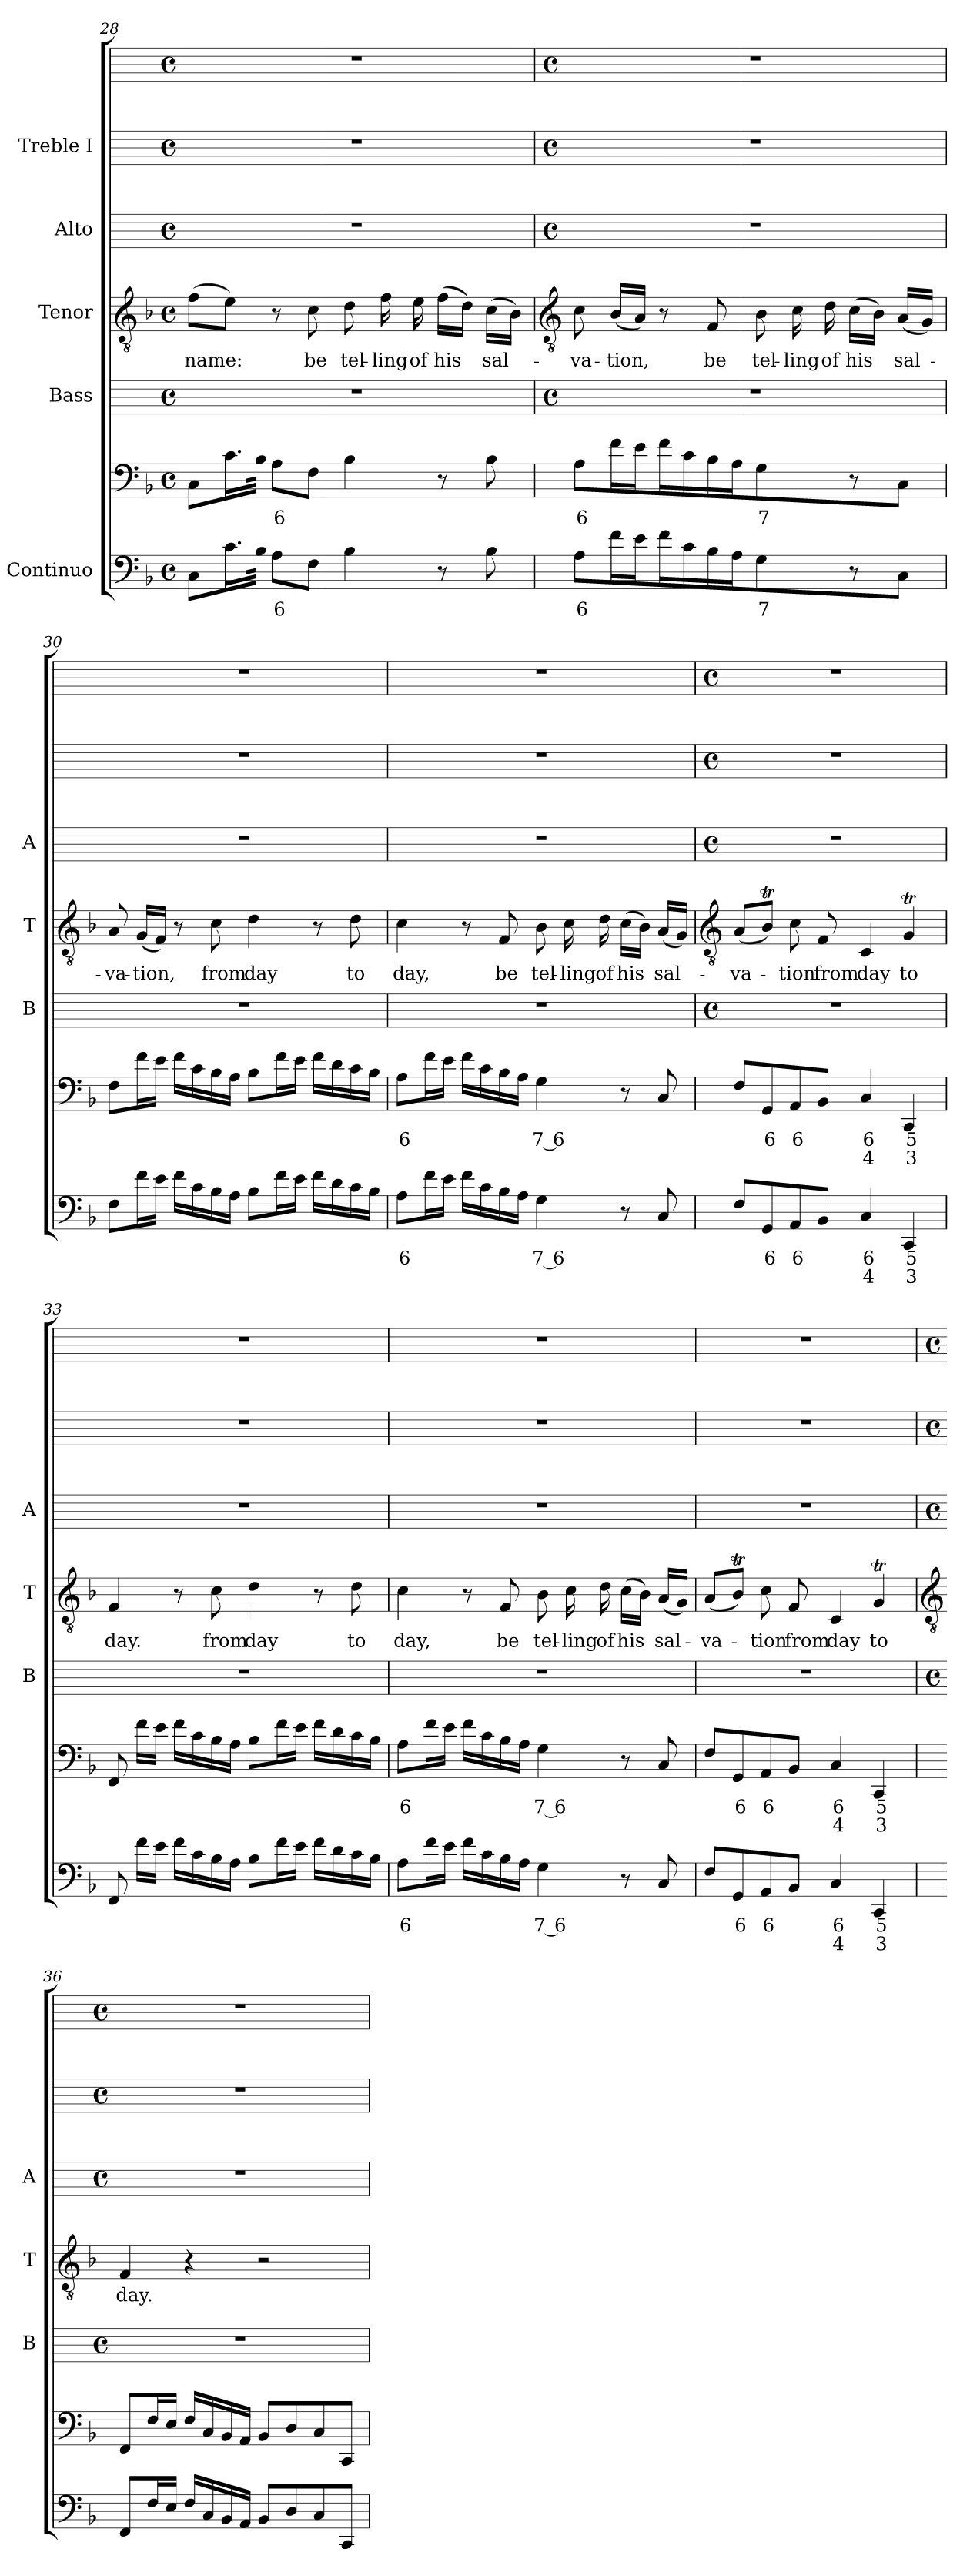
**kern	**text	**text	**kern	**text	**text	**kern	**kern	**text	**kern	**kern	**kern
*part5	*part5	*part5	*part5	*part5	*part5	*part4	*part3	*part3	*part2	*part1	*part1
*staff7	*staff7	*staff7	*staff6	*staff6	*staff6	*staff5	*staff4	*staff4	*staff3	*staff2	*staff1
*I"Continuo	*	*	*	*	*	*I"Bass	*I"Tenor	*	*I"Alto	*I"Treble I	*
*	*	*	*	*	*	*I'B	*I'T	*	*I'A	*	*
*	*	*	*clefF4	*	*	*	*clefGv2	*	*	*	*
*k[b-]	*	*	*k[b-]	*	*	*	*k[b-]	*	*	*	*
*F:	*	*	*F:	*	*	*	*F:	*	*	*	*
*M4/4	*	*	*M4/4	*	*	*M4/4	*M4/4	*	*M4/4	*M4/4	*M4/4
*met(c)	*	*	*met(c)	*	*	*met(c)	*met(c)	*	*met(c)	*met(c)	*met(c)
=28	=28	=28	=28	=28	=28	=28	=28	=28	=28	=28	=28
!	!	!	!	!	!	!	!	!LO:LY:b	!	!	!
8CL	.	.	8CL	.	.	1r	(>8fL	name:	1r	1r	1r
16.cL	.	.	16.cL	.	.	.	8eJ)	.	.	.	.
32B-JJ	.	.	32B-JJ	.	.	.	.	.	.	.	.
!	!LO:LY:b	!	!	!LO:LY:b	!	!	!	!	!	!	!
8AL	6	.	8AL	6	.	.	8r	.	.	.	.
!	!	!	!	!	!	!	!	!LO:LY:b	!	!	!
8FJ	.	.	8FJ	.	.	.	8c	be	.	.	.
!	!	!	!	!	!	!	!	!LO:LY:b	!	!	!
4B-	.	.	4B-	.	.	.	8d	tel-	.	.	.
!	!	!	!	!	!	!	!	!LO:LY:b	!	!	!
.	.	.	.	.	.	.	16f	-ling	.	.	.
!	!	!	!	!	!	!	!	!LO:LY:b	!	!	!
.	.	.	.	.	.	.	16e	of	.	.	.
!	!	!	!	!	!	!	!	!LO:LY:b	!	!	!
8r	.	.	8r	.	.	.	(>16fLL	his	.	.	.
.	.	.	.	.	.	.	16dJJ)	.	.	.	.
!	!	!	!	!	!	!	!	!LO:LY:b	!	!	!
8B-	.	.	8B-	.	.	.	(>16cLL	sal-	.	.	.
.	.	.	.	.	.	.	16B-JJ)	.	.	.	.
!!LO:LB:g=z
=29	=29	=29	=29	=29	=29	=29	=29	=29	=29	=29	=29
*	*	*	*	*	*	*	*clefGv2	*	*	*	*
*	*	*	*	*	*	*M4/4	*	*	*M4/4	*M4/4	*M4/4
*	*	*	*	*	*	*met(c)	*	*	*met(c)	*met(c)	*met(c)
!	!LO:LY:b	!	!	!LO:LY:b	!	!	!	!LO:LY:b	!	!	!
8AL	6	.	8AL	6	.	1r	8c	va-	1r	1r	1r
!	!	!	!	!	!	!	!	!LO:LY:b	!	!	!
16fL	.	.	16fL	.	.	.	(<16B-LL	-tion,	.	.	.
16eJJ	.	.	16eJJ	.	.	.	16AJJ)	.	.	.	.
16fLL	.	.	16fLL	.	.	.	8r	.	.	.	.
16c	.	.	16c	.	.	.	.	.	.	.	.
!	!	!	!	!	!	!	!	!LO:LY:b	!	!	!
16B-	.	.	16B-	.	.	.	8F	be	.	.	.
16AJJ	.	.	16AJJ	.	.	.	.	.	.	.	.
!	!LO:LY:b	!	!	!LO:LY:b	!	!	!	!LO:LY:b	!	!	!
4G	7	.	4G	7	.	.	8B-	tel-	.	.	.
!	!	!	!	!	!	!	!	!LO:LY:b	!	!	!
.	.	.	.	.	.	.	16c	-ling	.	.	.
!	!	!	!	!	!	!	!	!LO:LY:b	!	!	!
.	.	.	.	.	.	.	16d	of	.	.	.
!	!LO:LY:b	!	!	!LO:LY:b	!	!	!	!	!	!	!
8qqCLyy	6	.	8qqCLyy	6	.	.	.	.	.	.	.
!	!	!	!	!	!	!	!	!LO:LY:b	!	!	!
8r	.	.	8r	.	.	.	(>16cLL	his	.	.	.
.	.	.	.	.	.	.	16B-JJ)	.	.	.	.
!	!LO:LY:b	!	!	!LO:LY:b	!	!	!	!LO:LY:b	!	!	!
8CJ	.	.	8CJ	.	.	.	(<16ALL	sal-	.	.	.
.	.	.	.	.	.	.	16GJJ)	.	.	.	.
=30	=30	=30	=30	=30	=30	=30	=30	=30	=30	=30	=30
!	!	!	!	!	!	!	!	!LO:LY:b	!	!	!
8FL	.	.	8FL	.	.	1r	8A	va-	1r	1r	1r
!	!	!	!	!	!	!	!	!LO:LY:b	!	!	!
16fL	.	.	16fL	.	.	.	(<16GLL	-tion,	.	.	.
16eJJ	.	.	16eJJ	.	.	.	16FJJ)	.	.	.	.
16fLL	.	.	16fLL	.	.	.	8r	.	.	.	.
16c	.	.	16c	.	.	.	.	.	.	.	.
!	!	!	!	!	!	!	!	!LO:LY:b	!	!	!
16B-	.	.	16B-	.	.	.	8c	from	.	.	.
16AJJ	.	.	16AJJ	.	.	.	.	.	.	.	.
!	!	!	!	!	!	!	!	!LO:LY:b	!	!	!
8B-L	.	.	8B-L	.	.	.	4d	day	.	.	.
16fL	.	.	16fL	.	.	.	.	.	.	.	.
16eJJ	.	.	16eJJ	.	.	.	.	.	.	.	.
16fLL	.	.	16fLL	.	.	.	8r	.	.	.	.
16d	.	.	16d	.	.	.	.	.	.	.	.
!	!	!	!	!	!	!	!	!LO:LY:b	!	!	!
16c	.	.	16c	.	.	.	8d	to	.	.	.
16B-JJ	.	.	16B-JJ	.	.	.	.	.	.	.	.
=31	=31	=31	=31	=31	=31	=31	=31	=31	=31	=31	=31
!	!LO:LY:b	!	!	!LO:LY:b	!	!	!	!LO:LY:b	!	!	!
8AL	6	.	8AL	6	.	1r	4c	day,	1r	1r	1r
16fL	.	.	16fL	.	.	.	.	.	.	.	.
16eJJ	.	.	16eJJ	.	.	.	.	.	.	.	.
16fLL	.	.	16fLL	.	.	.	8r	.	.	.	.
16c	.	.	16c	.	.	.	.	.	.	.	.
!	!	!	!	!	!	!	!	!LO:LY:b	!	!	!
16B-	.	.	16B-	.	.	.	8F	be	.	.	.
16AJJ	.	.	16AJJ	.	.	.	.	.	.	.	.
!	!LO:LY:b	!	!	!LO:LY:b	!	!	!	!LO:LY:b	!	!	!
4G	7 6	.	4G	7 6	.	.	8B-	tel-	.	.	.
!	!	!	!	!	!	!	!	!LO:LY:b	!	!	!
.	.	.	.	.	.	.	16c	-ling	.	.	.
!	!	!	!	!	!	!	!	!LO:LY:b	!	!	!
.	.	.	.	.	.	.	16d	of	.	.	.
!	!	!	!	!	!	!	!	!LO:LY:b	!	!	!
8r	.	.	8r	.	.	.	(>16cLL	his	.	.	.
.	.	.	.	.	.	.	16B-JJ)	.	.	.	.
!	!	!	!	!	!	!	!	!LO:LY:b	!	!	!
8C	.	.	8C	.	.	.	(<16ALL	sal-	.	.	.
.	.	.	.	.	.	.	16GJJ)	.	.	.	.
!!LO:LB:g=z
=32	=32	=32	=32	=32	=32	=32	=32	=32	=32	=32	=32
*	*	*	*	*	*	*	*clefGv2	*	*	*	*
*	*	*	*	*	*	*M4/4	*	*	*M4/4	*M4/4	*M4/4
*	*	*	*	*	*	*met(c)	*	*	*met(c)	*met(c)	*met(c)
!	!	!	!	!	!	!	!	!LO:LY:b	!	!	!
8FL	.	.	8FL	.	.	1r	(<8AL	va-	1r	1r	1r
!	!LO:LY:b	!	!	!LO:LY:b	!	!	!	!	!	!	!
8GG	6	.	8GG	6	.	.	8B-TJ)	.	.	.	.
!	!LO:LY:b	!	!	!LO:LY:b	!	!	!	!LO:LY:b	!	!	!
8AA	6	.	8AA	6	.	.	8c	tion	.	.	.
!	!	!	!	!	!	!	!	!LO:LY:b	!	!	!
8BB-J	.	.	8BB-J	.	.	.	8F	from	.	.	.
!	!LO:LY:b	!LO:LY:b	!	!LO:LY:b	!LO:LY:b	!	!	!LO:LY:b	!	!	!
4C	6	4	4C	6	4	.	4C	day	.	.	.
!	!LO:LY:b	!LO:LY:b	!	!LO:LY:b	!LO:LY:b	!	!	!LO:LY:b	!	!	!
4CC	5	3	4CC	5	3	.	4GT	to	.	.	.
=33	=33	=33	=33	=33	=33	=33	=33	=33	=33	=33	=33
!	!	!	!	!	!	!	!	!LO:LY:b	!	!	!
8FF	.	.	8FF	.	.	1r	4F	day.	1r	1r	1r
16fLL	.	.	16fLL	.	.	.	.	.	.	.	.
16eJJ	.	.	16eJJ	.	.	.	.	.	.	.	.
16fLL	.	.	16fLL	.	.	.	8r	.	.	.	.
16c	.	.	16c	.	.	.	.	.	.	.	.
!	!	!	!	!	!	!	!	!LO:LY:b	!	!	!
16B-	.	.	16B-	.	.	.	8c	from	.	.	.
16AJJ	.	.	16AJJ	.	.	.	.	.	.	.	.
!	!	!	!	!	!	!	!	!LO:LY:b	!	!	!
8B-L	.	.	8B-L	.	.	.	4d	day	.	.	.
16fL	.	.	16fL	.	.	.	.	.	.	.	.
16eJJ	.	.	16eJJ	.	.	.	.	.	.	.	.
16fLL	.	.	16fLL	.	.	.	8r	.	.	.	.
16d	.	.	16d	.	.	.	.	.	.	.	.
!	!	!	!	!	!	!	!	!LO:LY:b	!	!	!
16c	.	.	16c	.	.	.	8d	to	.	.	.
16B-JJ	.	.	16B-JJ	.	.	.	.	.	.	.	.
=34	=34	=34	=34	=34	=34	=34	=34	=34	=34	=34	=34
!	!LO:LY:b	!	!	!LO:LY:b	!	!	!	!LO:LY:b	!	!	!
8AL	6	.	8AL	6	.	1r	4c	day,	1r	1r	1r
16fL	.	.	16fL	.	.	.	.	.	.	.	.
16eJJ	.	.	16eJJ	.	.	.	.	.	.	.	.
16fLL	.	.	16fLL	.	.	.	8r	.	.	.	.
16c	.	.	16c	.	.	.	.	.	.	.	.
!	!	!	!	!	!	!	!	!LO:LY:b	!	!	!
16B-	.	.	16B-	.	.	.	8F	be	.	.	.
16AJJ	.	.	16AJJ	.	.	.	.	.	.	.	.
!	!LO:LY:b	!	!	!LO:LY:b	!	!	!	!LO:LY:b	!	!	!
4G	7 6	.	4G	7 6	.	.	8B-	tel-	.	.	.
!	!	!	!	!	!	!	!	!LO:LY:b	!	!	!
.	.	.	.	.	.	.	16c	-ling	.	.	.
!	!	!	!	!	!	!	!	!LO:LY:b	!	!	!
.	.	.	.	.	.	.	16d	of	.	.	.
!	!	!	!	!	!	!	!	!LO:LY:b	!	!	!
8r	.	.	8r	.	.	.	(>16cLL	his	.	.	.
.	.	.	.	.	.	.	16B-JJ)	.	.	.	.
!	!	!	!	!	!	!	!	!LO:LY:b	!	!	!
8C	.	.	8C	.	.	.	(<16ALL	sal-	.	.	.
.	.	.	.	.	.	.	16GJJ)	.	.	.	.
=35	=35	=35	=35	=35	=35	=35	=35	=35	=35	=35	=35
!	!	!	!	!	!	!	!	!LO:LY:b	!	!	!
8FL	.	.	8FL	.	.	1r	(<8AL	va-	1r	1r	1r
!	!LO:LY:b	!	!	!LO:LY:b	!	!	!	!	!	!	!
8GG	6	.	8GG	6	.	.	8B-TJ)	.	.	.	.
!	!LO:LY:b	!	!	!LO:LY:b	!	!	!	!LO:LY:b	!	!	!
8AA	6	.	8AA	6	.	.	8c	tion	.	.	.
!	!	!	!	!	!	!	!	!LO:LY:b	!	!	!
8BB-J	.	.	8BB-J	.	.	.	8F	from	.	.	.
!	!LO:LY:b	!LO:LY:b	!	!LO:LY:b	!LO:LY:b	!	!	!LO:LY:b	!	!	!
4C	6	4	4C	6	4	.	4C	day	.	.	.
!	!LO:LY:b	!LO:LY:b	!	!LO:LY:b	!LO:LY:b	!	!	!LO:LY:b	!	!	!
4CC	5	3	4CC	5	3	.	4GT	to	.	.	.
!!LO:LB:g=z
=36	=36	=36	=36	=36	=36	=36	=36	=36	=36	=36	=36
*	*	*	*	*	*	*	*clefGv2	*	*	*	*
*	*	*	*	*	*	*M4/4	*	*	*M4/4	*M4/4	*M4/4
*	*	*	*	*	*	*met(c)	*	*	*met(c)	*met(c)	*met(c)
!	!	!	!	!	!	!	!	!LO:LY:b	!	!	!
8FFL	.	.	8FFL	.	.	1r	4F	day.	1r	1r	1r
16FL	.	.	16FL	.	.	.	.	.	.	.	.
16EJJ	.	.	16EJJ	.	.	.	.	.	.	.	.
16FLL	.	.	16FLL	.	.	.	4r	.	.	.	.
16C	.	.	16C	.	.	.	.	.	.	.	.
16BB-	.	.	16BB-	.	.	.	.	.	.	.	.
16AAJJ	.	.	16AAJJ	.	.	.	.	.	.	.	.
8BB-L	.	.	8BB-L	.	.	.	2r	.	.	.	.
8D	.	.	8D	.	.	.	.	.	.	.	.
8C	.	.	8C	.	.	.	.	.	.	.	.
8CCJ	.	.	8CCJ	.	.	.	.	.	.	.	.
=	=	=	=	=	=	=	=	=	=	=	=
*-	*-	*-	*-	*-	*-	*-	*-	*-	*-	*-	*-
